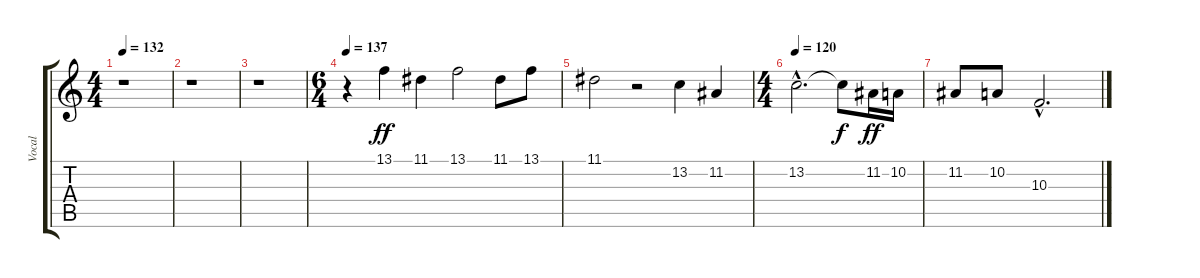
\track ("Vocal" "Vocal") {instrument flute}
\staff {score tabs}
\tuning (E4 B3 G3 D3 A2 E2) {hide}
\ts (4 4)
\tempo 132
\clef g2
\ks c
r.1{dy ff} |
r.1 |
r.1 |
\ts (6 4)
\tempo 137
r.4 13.1.4 11.1.4 13.1.2 11.1.8 13.1.8 |
11.1.2 r.2 13.2.4 11.2.4 |
\ts (4 4)
\tempo 120
13.2{hac}.2{d} 13.2{t}.8{dy f} 11.2.16{dy ff} 10.2.16 |
11.2.8 10.2.8 10.3{hac}.2{d}
